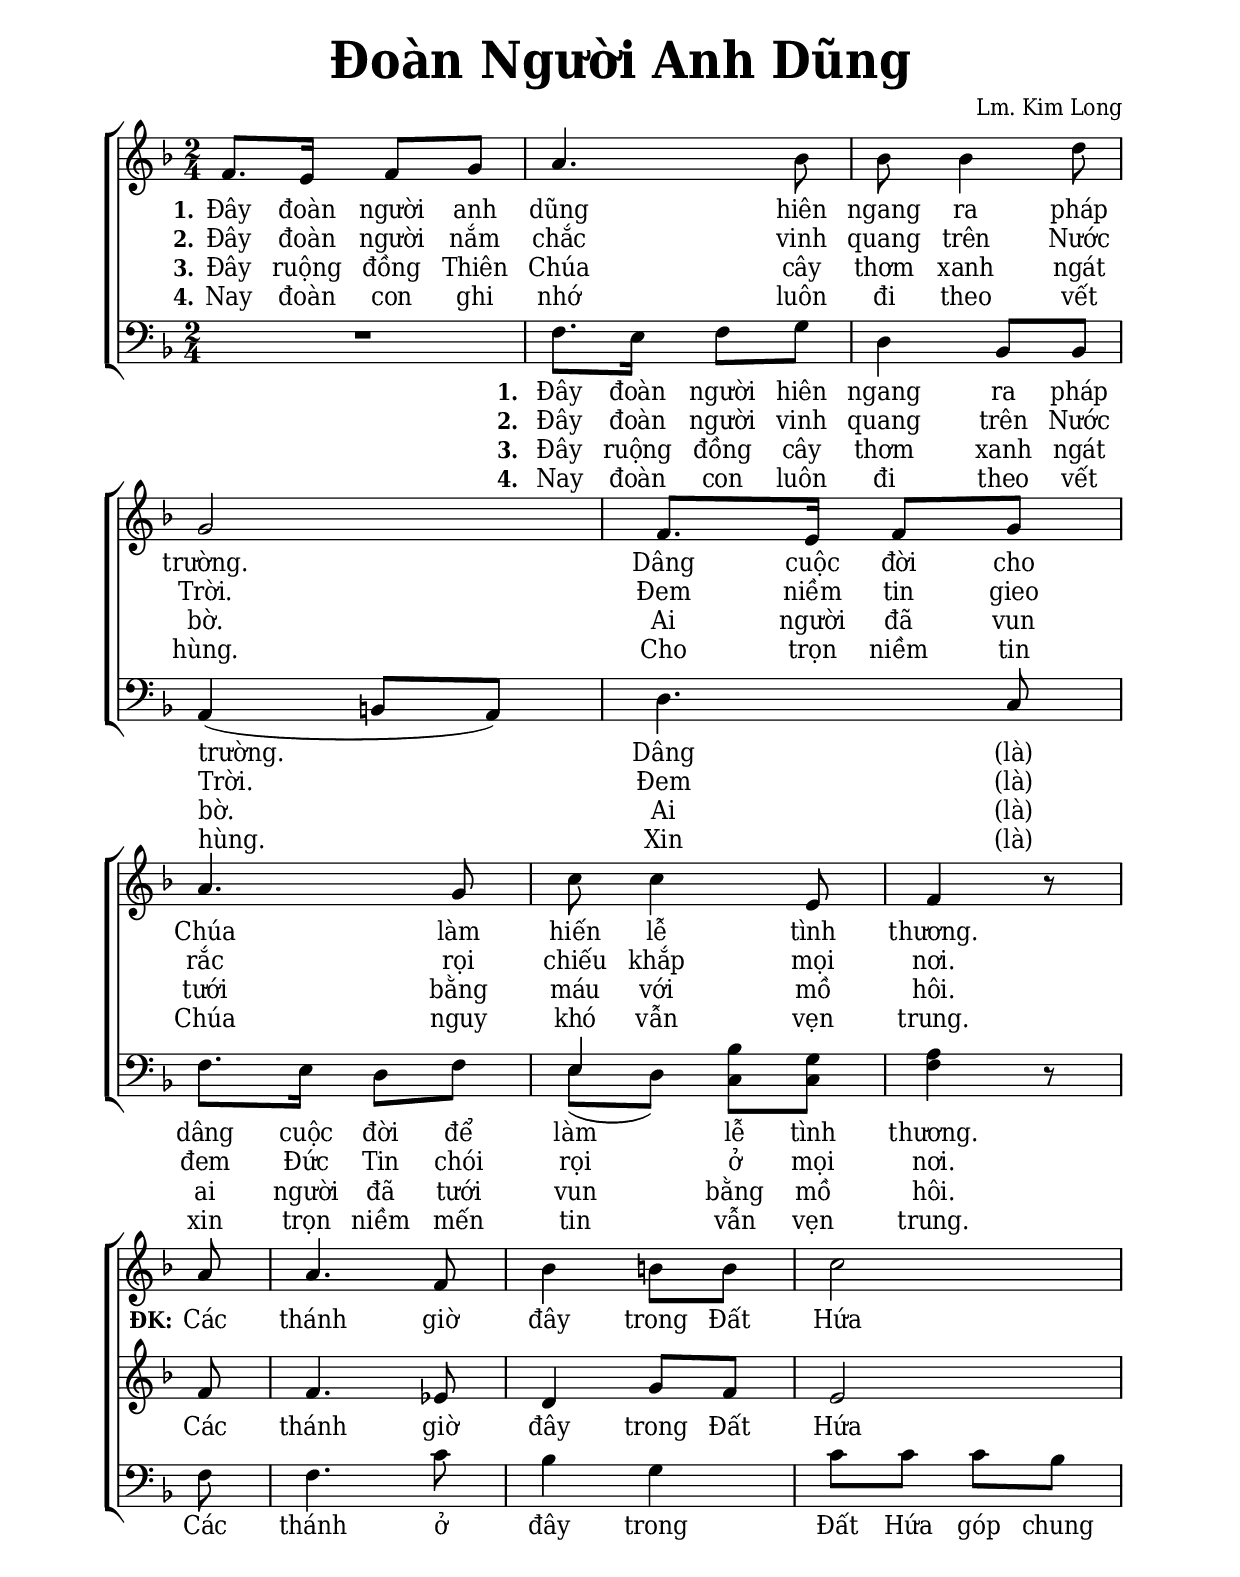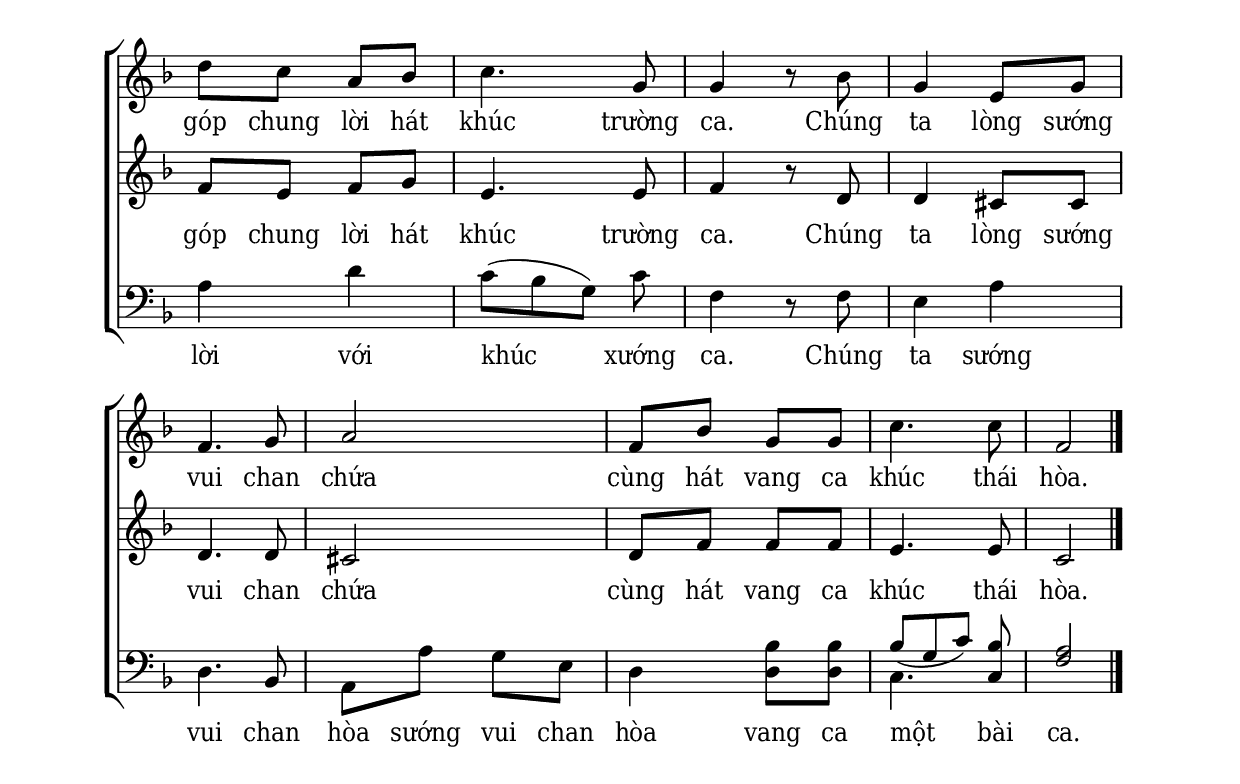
% Cài đặt chung
\version "2.22.1"
\include "english.ly"

\header {
  title = \markup { \fontsize #3 "Đoàn Người Anh Dũng" }
  composer = "Lm. Kim Long"
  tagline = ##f
}

% Nhạc
% Đổi kích thước nốt cho bè phụ
notBePhu =
#(define-music-function (font-size music) (number? ly:music?)
   (for-some-music
     (lambda (m)
       (if (music-is-of-type? m 'rhythmic-event)
           (begin
             (set! (ly:music-property m 'tweaks)
                   (cons `(font-size . ,font-size)
                         (ly:music-property m 'tweaks)))
             #t)
           #f))
     music)
   music)

nhacPhienKhucSop = \relative c' {
  \autoPageBreaksOff
  f8. e16 f8 g |
  a4. bf8 |
  bf bf4 d8 |
  g,2 |
  f8. e16 f8 g |
  a4. g8 |
  c c4 e,8 |
  f4 r8 \bar "|" \break
  
  a |
  a4. f8 |
  bf4 b!8 b |
  c2 |
  
  \pageBreak
  
  d8 c a bf |
  c4. g8 |
  g4 r8 bf |
  g4 e8 g |
  f4. g8 |
  a2 |
  f8 bf g g |
  c4. c8 |
  f,2 \bar "|."
}

nhacPhienKhucAlto = \relative c' {
  \repeat unfold 7 { \skip 2 }
  \skip 4 r8 f |
  f4. ef8 |
  d4 g8 f |
  e2 |
  f8 e f g |
  e4. e8 |
  f4 r8 d |
  d4 cs8 cs |
  d4. d8 |
  cs2 |
  d8 f f f |
  e4. e8 |
  c2
}

nhacPhienKhucBas = \relative c {
  R2
  f8. e16 f8 g |
  d4 bf8 bf |
  a4 (b!8 a) |
  d4. c8 |
  f8. e16 d8 f |
  <<
    {
      \voiceOne
      e4
    }
    \new Voice = "splitpart" {
	    \voiceTwo
      e8 (d)
    }
  >>
  \oneVoice
  <<
    {
      bf'8 g |
      a4
    }
    {
      c,8 c |
      f4
    }
  >>
  r8
  
  f |
  f4. c'8 |
  bf4 g |
  c8 c c bf |
  a4 d |
  c8 ([bf g]) c |
  f,4 r8 f |
  e4 a |
  d,4. bf8 |
  a a' g e |
  d4 <bf' d,>8 <bf d,> |
  <<
    {
      \voiceOne
      bf8 _([g c])
    }
    \new Voice = "splitpart" {
	    \voiceTwo
      c,4.
    }
  >>
  <bf' c,>8 |
  <a f>2
}

% Lời
loiPhienKhucSopMot = \lyricmode {
  \set stanza = "1."
  Đây đoàn người anh dũng hiên ngang ra pháp trường.
  Dâng cuộc đời cho Chúa làm hiến lễ tình thương.
  \set stanza = "ĐK:"
  Các thánh giờ đây trong Đất Hứa
  góp chung lời hát khúc trường ca.
  Chúng ta lòng sướng vui chan chứa
  cùng hát vang ca khúc thái hòa.
}

loiPhienKhucSopHai = \lyricmode {
  \set stanza = "2."
  Đây đoàn người nắm chắc vinh quang trên Nước Trời.
  Đem niềm tin gieo rắc rọi chiếu khắp mọi nơi.
}

loiPhienKhucSopBa = \lyricmode {
  \set stanza = "3."
  Đây ruộng đồng Thiên Chúa cây thơm xanh ngát bờ.
  Ai người đã vun tưới bằng máu với mồ hôi.
}

loiPhienKhucSopBon = \lyricmode {
  \set stanza = "4."
  Nay đoàn con ghi nhớ luôn đi theo vết hùng.
  Cho trọn niềm tin Chúa nguy khó vẫn vẹn trung.
}

loiPhienKhucAltoMot = \lyricmode {
  Các thánh giờ đây trong Đất Hứa
  góp chung lời hát khúc trường ca.
  Chúng ta lòng sướng vui chan chứa
  cùng hát vang ca khúc thái hòa.
}

loiPhienKhucBasMot = \lyricmode {
  \set stanza = "1."
  Đây đoàn người hiên ngang ra pháp trường.
  Dâng (là) dâng cuộc đời để làm lễ tình thương.
  Các thánh ở đây trong Đất Hứa góp chung lời với khúc xướng ca.
  Chúng ta sướng vui chan hòa
  sướng vui chan hòa vang ca một bài ca.
}

loiPhienKhucBasHai = \lyricmode {
  \set stanza = "2."
  Đây đoàn người vinh quang trên Nước Trời.
  Đem (là) đem Đức Tin chói rọi ở mọi nơi.
}

loiPhienKhucBasBa = \lyricmode {
  \set stanza = "3."
  Đây ruộng đồng cây thơm xanh ngát bờ.
  Ai (là) ai người đã tưới vun bằng mồ hôi.
}

loiPhienKhucBasBon = \lyricmode {
  \set stanza = "4."
  Nay đoàn con luôn đi theo vết hùng.
  Xin (là) xin trọn niềm mến tin vẫn vẹn trung.
}

% Dàn trang
\paper {
  #(set-paper-size "a4")
  top-margin = 20\mm
  bottom-margin = 20\mm
  left-margin = 20\mm
  right-margin = 20\mm
  indent = #0
  #(define fonts
    (make-pango-font-tree
      "Deja Vu Serif Condensed"
      "Deja Vu Serif Condensed"
      "Deja Vu Serif Condensed"
      (/ 20 20)))
  print-page-number = #f
  %page-count = #2
  %systems-per-page = 5
  %ragged-last-bottom = ##t
}

TongNhip = {
  \key f \major \time 2/4
  \set Timing.beamExceptions = #'()
  \set Timing.baseMoment = #(ly:make-moment 1/4)
}

% Đổi kích thước nốt cho bè phụ
notBePhu =
#(define-music-function (font-size music) (number? ly:music?)
   (for-some-music
     (lambda (m)
       (if (music-is-of-type? m 'rhythmic-event)
           (begin
             (set! (ly:music-property m 'tweaks)
                   (cons `(font-size . ,font-size)
                         (ly:music-property m 'tweaks)))
             #t)
           #f))
     music)
   music)
\score {
  \new ChoirStaff <<
    \new Staff <<
      \new Voice = "beSop" {
        \clef treble \TongNhip \nhacPhienKhucSop
      }
      \new Lyrics \lyricsto beSop \loiPhienKhucSopMot
      \new Lyrics \lyricsto beSop \loiPhienKhucSopHai
      \new Lyrics \lyricsto beSop \loiPhienKhucSopBa
      \new Lyrics \lyricsto beSop \loiPhienKhucSopBon
    >>
    \new Staff <<
      \new Voice = "beAlto" {
        \clef treble \TongNhip \nhacPhienKhucAlto
      }
      \new Lyrics \lyricsto beAlto \loiPhienKhucAltoMot
    >>
    %{
    \new Staff \with {
        \consists "Merge_rests_engraver"
        printPartCombineTexts = ##f
      }
      <<
      \new Voice \TongNhip \partCombine 
        \nhacPhienKhucSop
        \notBePhu -2 { \nhacPhienKhucAlto }
      \new NullVoice = beSop \nhacPhienKhucSop
      \new Lyrics \lyricsto beSop \loiPhienKhucSopMot
      \new Lyrics \lyricsto beSop \loiPhienKhucSopHai
      \new Lyrics \lyricsto beSop \loiPhienKhucSopBa
      \new Lyrics \lyricsto beSop \loiPhienKhucSopBon
      >>
    %}
    \new Staff <<
        \clef "bass"
        \new Voice = beBas {
          \TongNhip \nhacPhienKhucBas
        }
      \new Lyrics \lyricsto beBas \loiPhienKhucBasMot
      \new Lyrics \lyricsto beBas \loiPhienKhucBasHai
      \new Lyrics \lyricsto beBas \loiPhienKhucBasBa
      \new Lyrics \lyricsto beBas \loiPhienKhucBasBon
    >>
  >>
  \layout {
    \override Lyrics.LyricSpace.minimum-distance = #2.0
    \override Score.BarNumber.break-visibility = ##(#f #f #f)
    \override Score.SpacingSpanner.uniform-stretching = ##t
    \context {
      \Staff \RemoveEmptyStaves
      \override VerticalAxisGroup.remove-first = ##t
    }
  }
}
